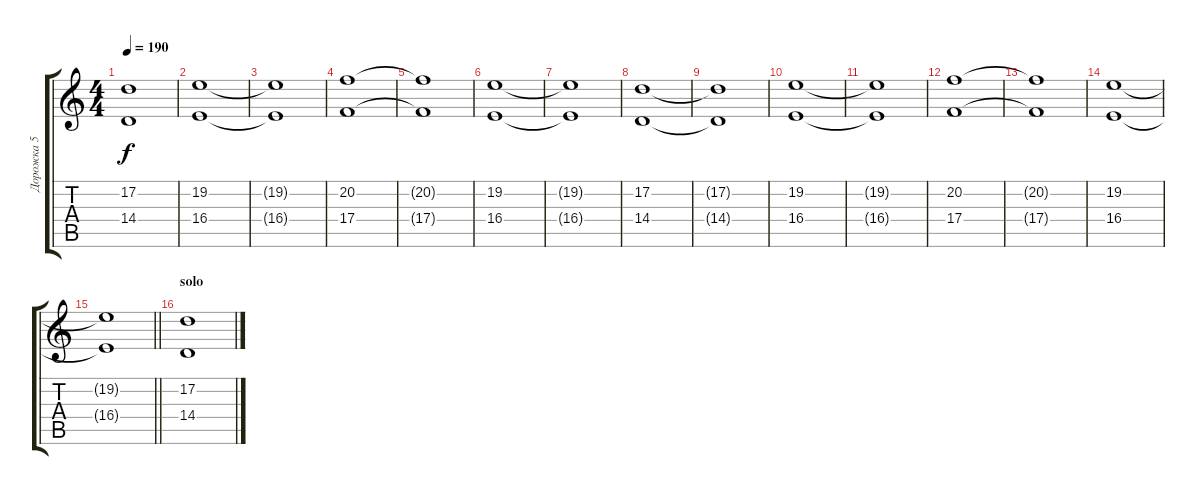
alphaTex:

\track ("Дорожка 5" "Дорожка 5") {instrument stringensemble2}
\staff {score tabs}
\tuning (D4 A3 F3 C3 G2 C2) {hide}
\ts (4 4)
\tempo 190
\clef g2
\ks c
(17.2{t} 14.4{t}).1{dy f} |
(19.2 16.4).1 |
(19.2{t} 16.4{t}).1 |
(20.2 17.4).1 |
(20.2{t} 17.4{t}).1 |
(19.2 16.4).1 |
(19.2{t} 16.4{t}).1 |
(17.2 14.4).1 |
(17.2{t} 14.4{t}).1 |
(19.2 16.4).1 |
(19.2{t} 16.4{t}).1 |
(20.2 17.4).1 |
(20.2{t} 17.4{t}).1 |
(19.2 16.4).1 |
\barLineRight lightlight
(19.2{t} 16.4{t}).1 |
\section ("" "solo")
(17.2 14.4).1
